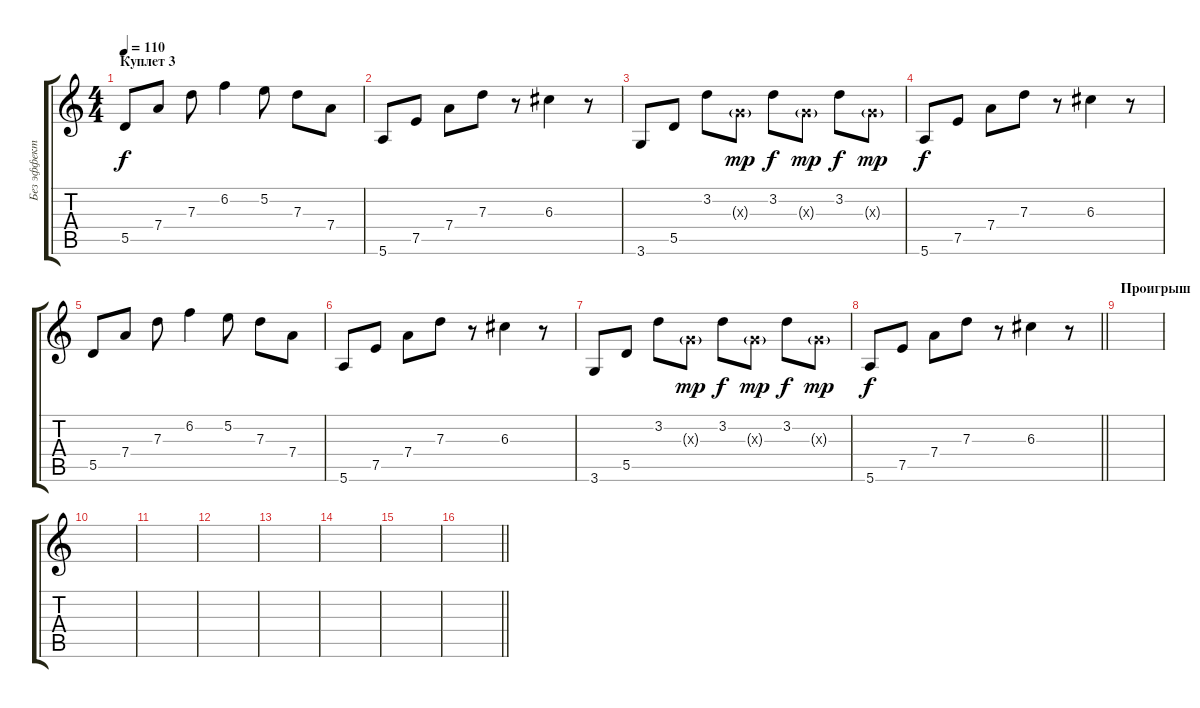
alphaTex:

\track ("Без эффекта Distortion (1 гитара)" "Без эффект") {instrument acousticguitarsteel}
\staff {score tabs}
\tuning (E4 B3 G3 D3 A2 E2) {hide}
\ts (4 4)
\section ("" "Куплет 3")
\tempo 110
\clef g2
\ks c
5.5.8{dy f} 7.4.8 7.3.8 6.2.4 5.2.8 7.3.8 7.4.8 |
5.6.8 7.5.8 7.4.8 7.3.8 r.8 6.3.4 r.8 |
3.6.8 5.5.8 3.2.8 0.3{g x}.8{dy mp} 3.2.8{dy f} 0.3{g x}.8{dy mp} 3.2.8{dy f} 0.3{g x}.8{dy mp} |
5.6.8{dy f} 7.5.8 7.4.8 7.3.8 r.8 6.3.4 r.8 |
5.5.8 7.4.8 7.3.8 6.2.4 5.2.8 7.3.8 7.4.8 |
5.6.8 7.5.8 7.4.8 7.3.8 r.8 6.3.4 r.8 |
3.6.8 5.5.8 3.2.8 0.3{g x}.8{dy mp} 3.2.8{dy f} 0.3{g x}.8{dy mp} 3.2.8{dy f} 0.3{g x}.8{dy mp} |
\barLineRight lightlight
5.6.8{dy f} 7.5.8 7.4.8 7.3.8 r.8 6.3.4 r.8 |
\section ("" "Проигрыш")
|
|
|
|
|
|
|
\barLineRight lightlight
